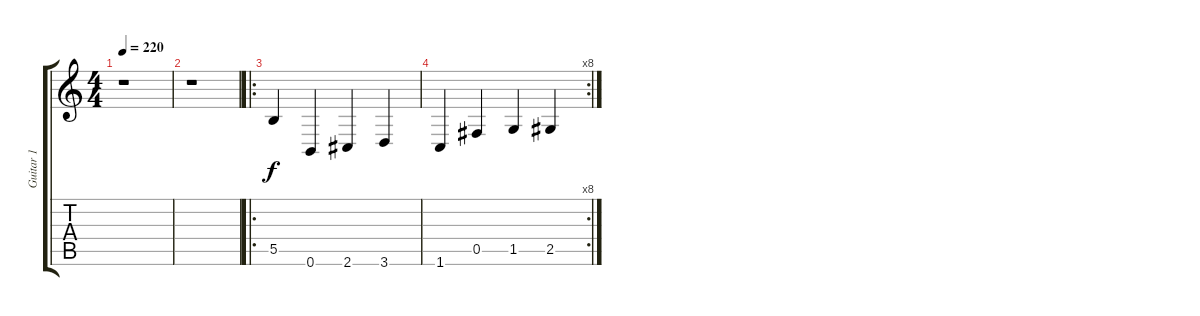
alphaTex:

\track ("Guitar 1" "Guitar 1") {instrument distortionguitar}
\staff {score tabs}
\tuning (Db4 Ab3 E3 B2 Gb2 B1) {hide}
\ts (4 4)
\tempo 220
\clef g2
\ks c
r.1{dy f} |
r.1 |
\ro
5.5.4 0.6.4 2.6.4 3.6.4 |
\rc 8
1.6.4 0.5.4 1.5.4 2.5.4
